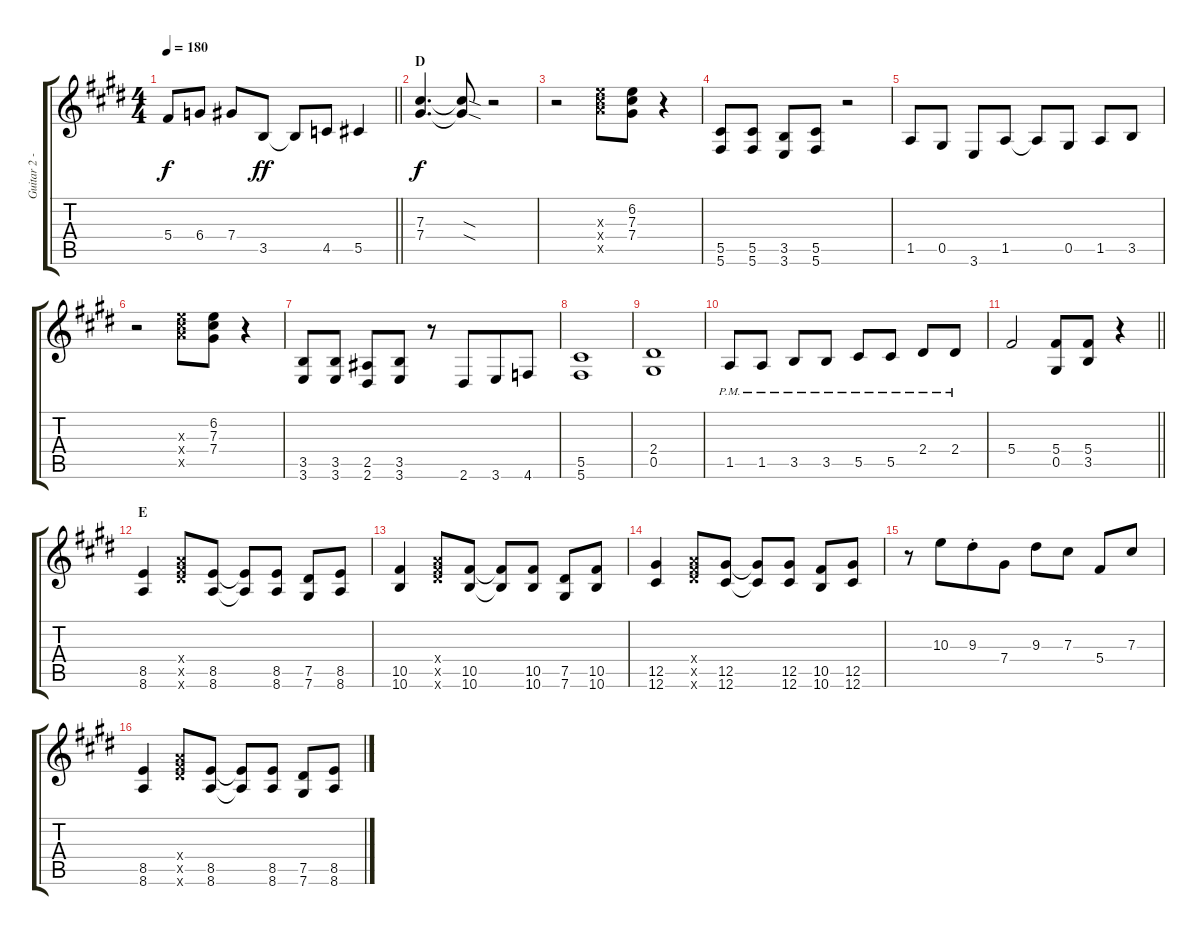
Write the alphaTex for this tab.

\track ("Guitar 2 - Reno" "Guitar 2 -") {instrument distortionguitar}
\staff {score tabs}
\tuning (Eb4 Bb3 Gb3 Db3 Ab2 Db2) {hide}
\ts (4 4)
\tempo 180
\clef g2
\barLineRight lightlight
\ks e
5.4.8{dy f} 6.4.8 7.4.8 3.5.8{dy ff} 3.5{t}.8 4.5.8 5.5.4 |
\section ("" "D")
(7.3 7.4).4{d dy f} (7.3{sod t} 7.4{sod t}).8 r.2 |
r.2 (10.3{x} 12.4{x} 13.5{x}).8 (6.2 7.3 7.4).8 r.4 |
(5.5 5.6).8 (5.5 5.6).8 (3.5 3.6).8 (5.5 5.6).8 r.2 |
1.5.8 0.5.8 3.6.8 1.5.8 1.5{t}.8 0.5.8 1.5.8 3.5.8 |
r.2 (10.3{x} 12.4{x} 13.5{x}).8 (6.2 7.3 7.4).8 r.4 |
(3.5 3.6).8 (3.5 3.6).8 (2.5 2.6).8 (3.5 3.6).8 r.8 2.6.8{beam merge} 3.6.8 4.6.8 |
(5.5 5.6).1 |
(2.4 0.5).1 |
1.5{pm}.8 1.5{pm}.8 3.5{pm}.8 3.5{pm}.8 5.5{pm}.8 5.5{pm}.8 2.4{pm}.8 2.4{pm}.8 |
\barLineRight lightlight
5.4.2 (5.4 0.5).8 (5.4 3.5).8 r.4 |
\section ("" "E")
(8.5 8.6).4 (8.4{x} 10.5{x} 14.6{x}).8 (8.5 8.6).8 (8.5{t} 8.6{t}).8 (8.5 8.6).8 (7.5 7.6).8 (8.5 8.6).8 |
(10.5 10.6).4 (8.4{x} 10.5{x} 14.6{x}).8 (10.5 10.6).8 (10.5{t} 10.6{t}).8 (10.5 10.6).8 (7.5 7.6).8 (10.5 10.6).8 |
(12.5 12.6).4 (8.4{x} 10.5{x} 14.6{x}).8 (12.5 12.6).8 (12.5{t} 12.6{t}).8 (12.5 12.6).8 (10.5 10.6).8 (12.5 12.6).8 |
r.8 10.3.8{beam merge} 9.3{st}.8 7.4.8 9.3.8 7.3.8 5.4.8 7.3.8 |
(8.5 8.6).4 (8.4{x} 10.5{x} 14.6{x}).8 (8.5 8.6).8 (8.5{t} 8.6{t}).8 (8.5 8.6).8 (7.5 7.6).8 (8.5 8.6).8
